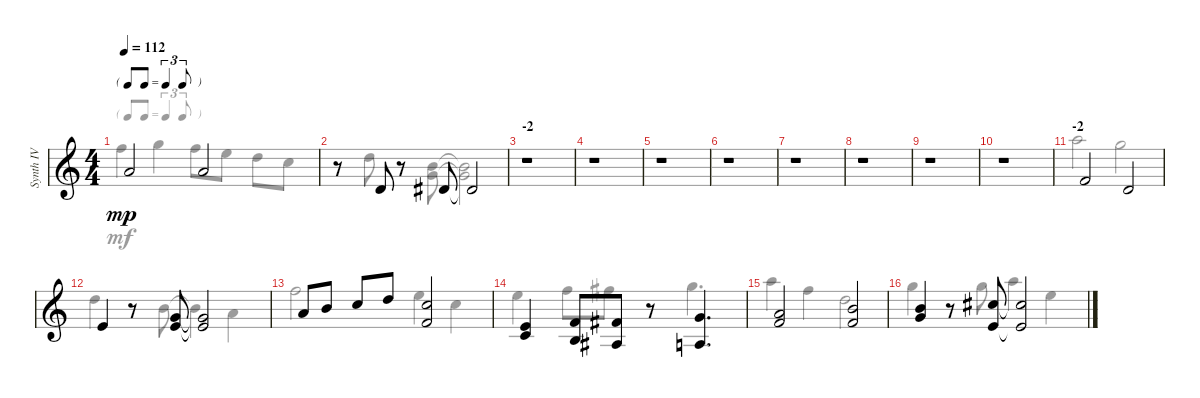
\track ("Synth IV" "Synth IV") {instrument englishhorn}
\staff {score}
\tuning (E4 B3 G3 D3 A2 E2 B1) {hide}
\voice
\ts (4 4)
\tf triplet8th
\tempo 112
\clef g2
\ks c
5.1.2{dy mp} 5.1.2 |
r.8 3.2.8 r.8 4.2.8 4.2{t}.2 |
\section ("" "-2")
r.1 |
r.1 |
r.1 |
r.1 |
r.1 |
r.1 |
r.1 |
r.1 |
\section ("" "-2")
1.1.2 3.2.2 |
0.1.4 r.8 (0.1 8.2).8 (0.1{t} 8.2{t}).2 |
5.1.8 7.1.8 8.1.8 10.1.8 (8.1 6.2).2 |
(0.1 1.2).4 (1.1 0.2).8 (2.1 3.3).8 r.8 (3.1 2.3).4{d} |
(5.1 6.2).2 (1.1 12.2).2 |
(7.1 8.2).4 r.8 (0.1 14.2).8 (0.1{t} 14.2{t}).2
\voice
\clef g2
\ottava regular
\simile none
\ks c
13.1.4{dy mf} 15.1.4 13.1.8 12.1.8 10.1.8 8.1.8 |
r.8 10.1.8 r.8 (7.1 8.2).8 (7.1{t} 8.2{t}).2 |
|
|
|
|
|
|
|
|
17.1.2 15.1.2 |
10.1.4 r.8 7.1.8 7.1{t}.4 5.1.4 |
13.1.2 12.1.4 8.1.4 |
12.1.4 13.1.8 14.1.8 r.8 15.1.4{d} |
17.1.4 13.1.4 10.1.2 |
15.1.4 r.8 15.1.8 17.1.4 12.1.4
